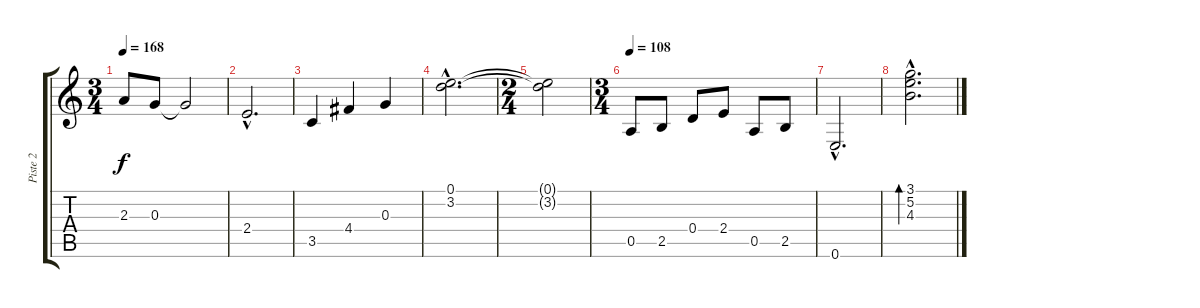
\track ("Piste 2" "Piste 2") {instrument acousticguitarsteel}
\staff {score tabs}
\tuning (E4 B3 G3 D3 A2 E2) {hide}
\ts (3 4)
\tempo 168
\clef g2
\ks c
2.3.8{dy f} 0.3.8 0.3{t}.2 |
2.4{hac}.2{d} |
3.5.4 4.4.4 0.3.4 |
(0.1{hac} 3.2{hac}).2{d} |
\ts (2 4)
(0.1{t} 3.2{t}).2 |
\ts (3 4)
\tempo 108
0.5.8 2.5.8 0.4.8 2.4.8 0.5.8 2.5.8 |
0.6{hac}.2{d} |
(3.1{hac} 5.2{hac} 4.3{hac}).2{d bd 120}
